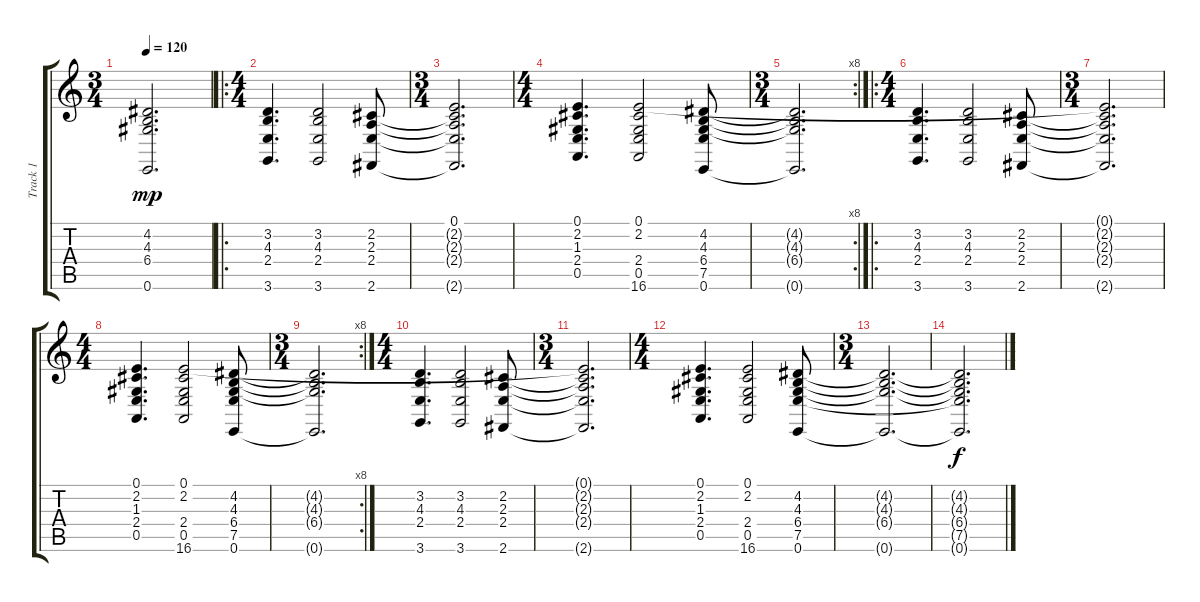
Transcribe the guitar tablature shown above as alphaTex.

\track ("Track 1" "Track 1") {instrument acousticgrandpiano}
\staff {score tabs}
\tuning (E4 B3 G3 D3 A2 E2) {hide}
\ts (3 4)
\tempo 120
\clef g2
\ks c
(4.2{t} 4.3{t} 6.4{t} 0.6{t}).2{d dy mp} |
\ro
\ts (4 4)
(3.2 4.3 2.4 3.6).4{d} (3.2 4.3 2.4 3.6).2 (2.2 2.3 2.4 2.6).8 |
\ts (3 4)
(0.1{t} 2.2{t} 2.3{t} 2.4{t} 2.6{t}).2{d} |
\ts (4 4)
(0.1 2.2 1.3 2.4 0.5).4{d} (0.1 2.2 2.4 0.5 16.6).2 (4.2 4.3 6.4 7.5 0.6).8 |
\rc 8
\ts (3 4)
(4.2{t} 4.3{t} 6.4{t} 0.6{t}).2{d} |
\ro
\ts (4 4)
(3.2 4.3 2.4 3.6).4{d} (3.2 4.3 2.4 3.6).2 (2.2 2.3 2.4 2.6).8 |
\ts (3 4)
(0.1{t} 2.2{t} 2.3{t} 2.4{t} 2.6{t}).2{d} |
\ts (4 4)
(0.1 2.2 1.3 2.4 0.5).4{d} (0.1 2.2 2.4 0.5 16.6).2 (4.2 4.3 6.4 7.5 0.6).8 |
\rc 8
\ts (3 4)
(4.2{t} 4.3{t} 6.4{t} 0.6{t}).2{d} |
\ts (4 4)
(3.2 4.3 2.4 3.6).4{d} (3.2 4.3 2.4 3.6).2 (2.2 2.3 2.4 2.6).8 |
\ts (3 4)
(0.1{t} 2.2{t} 2.3{t} 2.4{t} 2.6{t}).2{d} |
\ts (4 4)
(0.1 2.2 1.3 2.4 0.5).4{d} (0.1 2.2 2.4 0.5 16.6).2 (4.2 4.3 6.4 7.5 0.6).8 |
\ts (3 4)
(4.2{t} 4.3{t} 6.4{t} 0.6{t}).2{d} |
(4.2{t} 4.3{t} 6.4{t} 7.5{t} 0.6{t}).2{d dy f}
